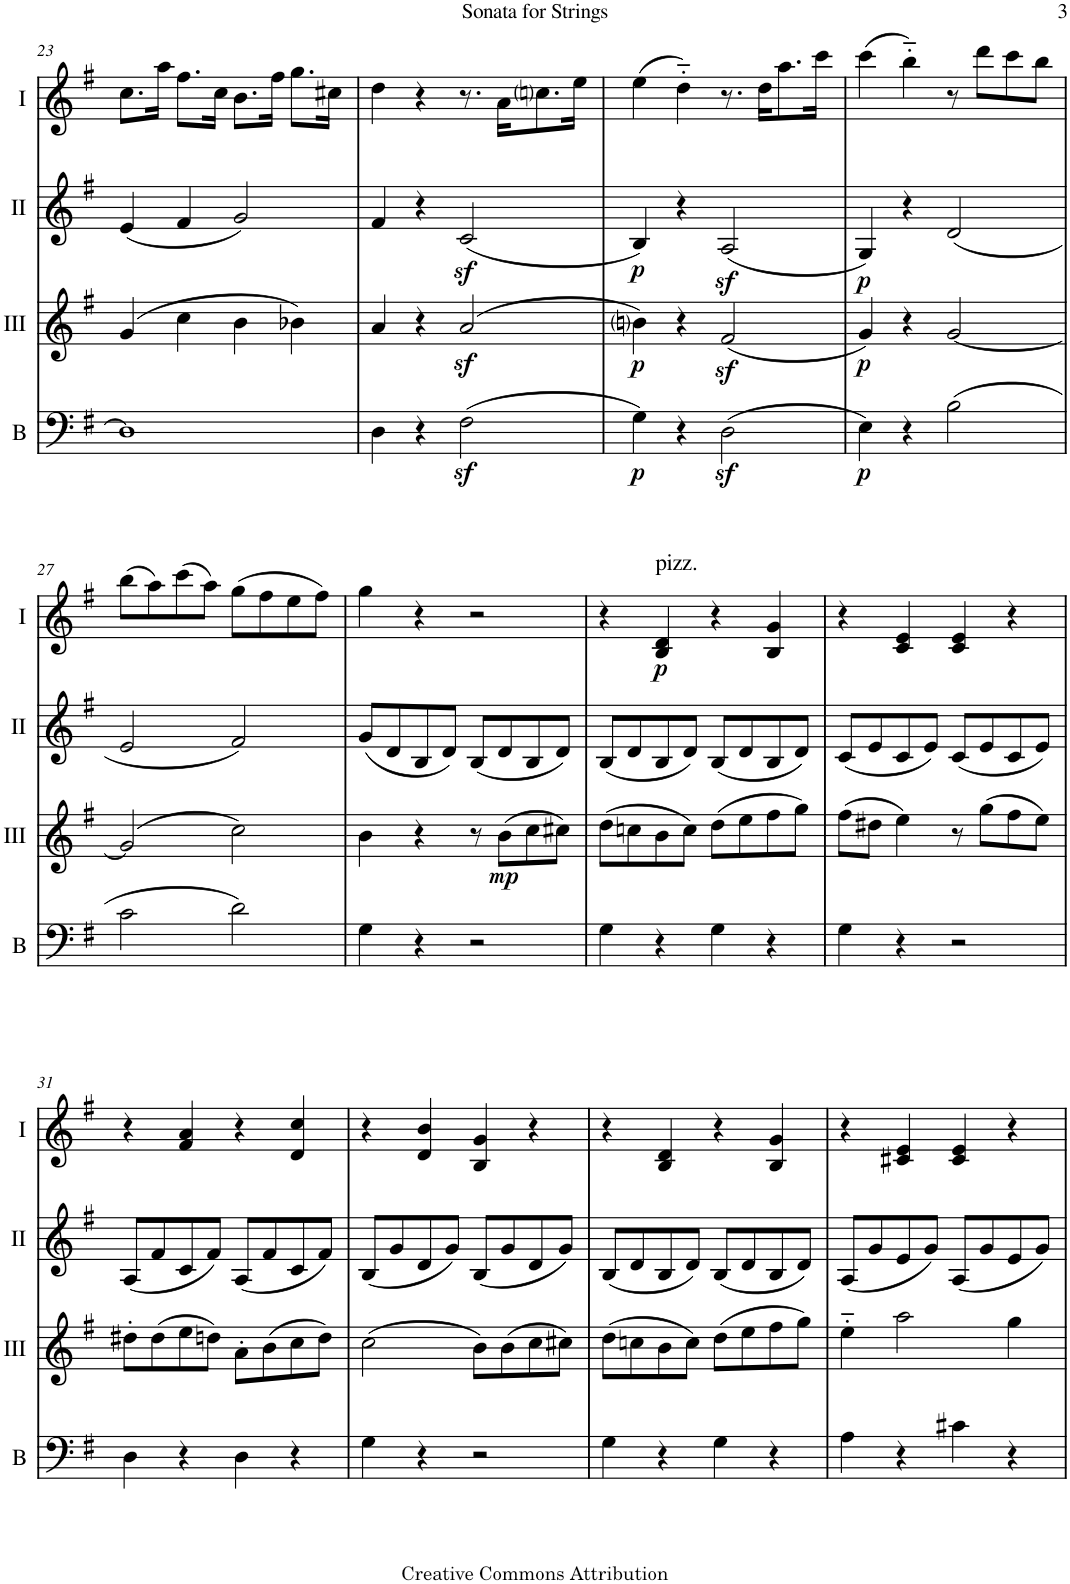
**kern	**dynam	**kern	**dynam	**kern	**dynam	**kern	**dynam
*part4	*part4	*part3	*part3	*part2	*part2	*part1	*part1
*staff4	*staff4	*staff3	*staff3	*staff2	*staff2	*staff1	*staff1
*I"Bass	*	*I"Acc. 3	*	*I"Acc. 2	*	*I"Acc. 1	*
*I'B	*	*	*	*	*	*	*
!!LO:PB:g=z
*clefF4	*	*clefG2	*	*clefG2	*	*clefG2	*
*Trd7c12	*	*Trd7c12	*	*	*	*	*
*k[f#]	*	*k[f#]	*	*k[f#]	*	*k[f#]	*
*M4/4	*	*M4/4	*	*M4/4	*	*M4/4	*
*met(c)	*	*met(c)	*	*met(c)	*	*met(c)	*
=23	=23	=23	=23	=23	=23	=23	=23
1D]	.	(4g/	.	(4e/	.	8.cc\L	.
.	.	.	.	.	.	16aa\Jk	.
.	.	4cc\	.	4f#/	.	8.ff#\L	.
.	.	.	.	.	.	16cc\Jk	.
.	.	4b\	.	2g/)	.	8.b\L	.
.	.	.	.	.	.	16ff#\Jk	.
.	.	4b-X\)	.	.	.	8.gg\L	.
.	.	.	.	.	.	16cc#X\Jk	.
=24	=24	=24	=24	=24	=24	=24	=24
4D\	.	4a/	.	4f#/	.	4dd\	.
4r	.	4r	.	4r	.	4r	.
(2F#z<\	.	(2az</	.	(2cz</	.	8.r	.
.	.	.	.	.	.	16a\KL	.
.	.	.	.	.	.	8.ccni\	.
.	.	.	.	.	.	16ee\Jk	.
=25	=25	=25	=25	=25	=25	=25	=25
!	!LO:DY:b	!	!LO:DY:b	!	!LO:DY:b	!	!
4G\)	p	4bni\)	p	4B/)	p	(4ee\	.
4r	.	4r	.	4r	.	4dd'~\)	.
(2Dz<\	.	(2f#z</	.	(2Az</	.	8.r	.
.	.	.	.	.	.	16dd\KL	.
.	.	.	.	.	.	8.aa\	.
.	.	.	.	.	.	16ccc\Jk	.
=26	=26	=26	=26	=26	=26	=26	=26
!	!LO:DY:b	!	!LO:DY:b	!	!LO:DY:b	!	!
4E\)	p	4g/)	p	4G/)	p	(4ccc\	.
4r	.	4r	.	4r	.	4bb'~\)	.
(2B\	.	[2g/	.	(2d/	.	8r	.
.	.	.	.	.	.	8ddd\L	.
.	.	.	.	.	.	8ccc\	.
.	.	.	.	.	.	8bb\J	.
!!LO:LB:g=z
=27	=27	=27	=27	=27	=27	=27	=27
2c\	.	(2g/]	.	2e/	.	(8bb\L	.
.	.	.	.	.	.	8aa\)	.
.	.	.	.	.	.	(8ccc\	.
.	.	.	.	.	.	8aa\J)	.
2d\)	.	2cc\)	.	2f#/)	.	(8gg\L	.
.	.	.	.	.	.	8ff#\	.
.	.	.	.	.	.	8ee\	.
.	.	.	.	.	.	8ff#\J)	.
=28	=28	=28	=28	=28	=28	=28	=28
4G\	.	4b\	.	(8g/L	.	4gg\	.
.	.	.	.	8d/	.	.	.
4r	.	4r	.	8B/	.	4r	.
.	.	.	.	8d/J)	.	.	.
2r	.	8r	.	(8B/L	.	2r	.
!	!	!	!LO:DY:b	!	!	!	!
.	.	(8b\L	mp	8d/	.	.	.
.	.	8cc\	.	8B/	.	.	.
.	.	8cc#X\J)	.	8d/J)	.	.	.
=29	=29	=29	=29	=29	=29	=29	=29
4G\	.	(8dd\L	.	(8B/L	.	4r	.
.	.	8ccn\	.	8d/	.	.	.
!	!	!	!	!	!	!LO:TX:a:t=pizz.	!
!	!	!	!	!	!	!	!LO:DY:b
4r	.	8b\	.	8B/	.	4B/ 4d/	p
.	.	8cc\J)	.	8d/J)	.	.	.
4G\	.	(8dd\L	.	(8B/L	.	4r	.
.	.	8ee\	.	8d/	.	.	.
4r	.	8ff#\	.	8B/	.	4B/ 4g/	.
.	.	8gg\J)	.	8d/J)	.	.	.
=30	=30	=30	=30	=30	=30	=30	=30
4G\	.	(8ff#\L	.	(8c/L	.	4r	.
.	.	8dd#X\J	.	8e/	.	.	.
4r	.	4ee\)	.	8c/	.	4c/ 4e/	.
.	.	.	.	8e/J)	.	.	.
2r	.	8r	.	(8c/L	.	4c/ 4e/	.
.	.	(8gg\L	.	8e/	.	.	.
.	.	8ff#\	.	8c/	.	4r	.
.	.	8ee\J)	.	8e/J)	.	.	.
!!LO:LB:g=z
=31	=31	=31	=31	=31	=31	=31	=31
4D\	.	8dd#X'\L	.	(8A/L	.	4r	.
.	.	(8dd#\	.	8f#/	.	.	.
4r	.	8ee\	.	8c/	.	4f#/ 4a/	.
.	.	8ddn\J)	.	8f#/J)	.	.	.
4D\	.	8a'\L	.	(8A/L	.	4r	.
.	.	(8b\	.	8f#/	.	.	.
4r	.	8cc\	.	8c/	.	4d/ 4cc/	.
.	.	8dd\J)	.	8f#/J)	.	.	.
=32	=32	=32	=32	=32	=32	=32	=32
4G\	.	(2cc\	.	(8B/L	.	4r	.
.	.	.	.	8g/	.	.	.
4r	.	.	.	8d/	.	4d/ 4b/	.
.	.	.	.	8g/J)	.	.	.
2r	.	8b\L)	.	(8B/L	.	4B/ 4g/	.
.	.	(8b\	.	8g/	.	.	.
.	.	8cc\	.	8d/	.	4r	.
.	.	8cc#X\J)	.	8g/J)	.	.	.
=33	=33	=33	=33	=33	=33	=33	=33
4G\	.	(8dd\L	.	(8B/L	.	4r	.
.	.	8ccn\	.	8d/	.	.	.
4r	.	8b\	.	8B/	.	4B/ 4d/	.
.	.	8cc\J)	.	8d/J)	.	.	.
4G\	.	(8dd\L	.	(8B/L	.	4r	.
.	.	8ee\	.	8d/	.	.	.
4r	.	8ff#\	.	8B/	.	4B/ 4g/	.
.	.	8gg\J)	.	8d/J)	.	.	.
=34	=34	=34	=34	=34	=34	=34	=34
4A\	.	4ee'~\	.	(8A/L	.	4r	.
.	.	.	.	8g/	.	.	.
4r	.	2aa\	.	8e/	.	4c#X/ 4e/	.
.	.	.	.	8g/J)	.	.	.
4c#X\	.	.	.	(8A/L	.	4c#/ 4e/	.
.	.	.	.	8g/	.	.	.
4r	.	4gg\	.	8e/	.	4r	.
.	.	.	.	8g/J)	.	.	.
=	=	=	=	=	=	=	=
*-	*-	*-	*-	*-	*-	*-	*-
